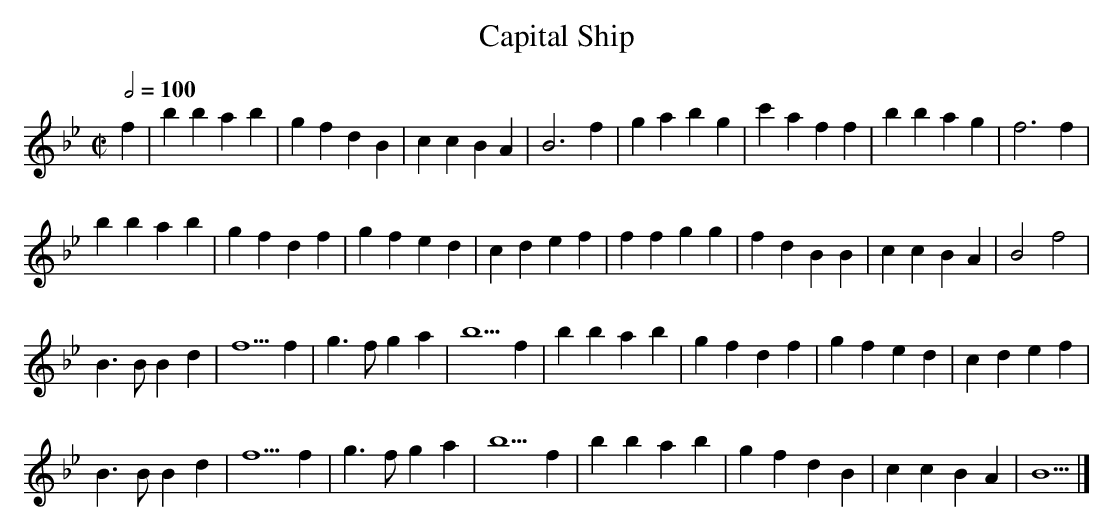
X:1
T:Capital Ship
M: C|
L: 1/4
Q: 1/2=100
K: Bb
 f | bbab | gfdB | ccBA | B3 f | gabg | c'aff | bbag | f3 f |
 bbab | gfdf | gfed | cde f | ffgg | fdBB | ccBA | B2 f2 |
 B3/2B/2Bd | f5/2f | g3/2f/2ga | b5/2 f | bbab | gfdf | gfed | cde f |
 B3/2B/2Bd | f5/2f | g3/2f/2ga | b5/2 f | bbab | gfdB | ccBA | B5/2 |]
